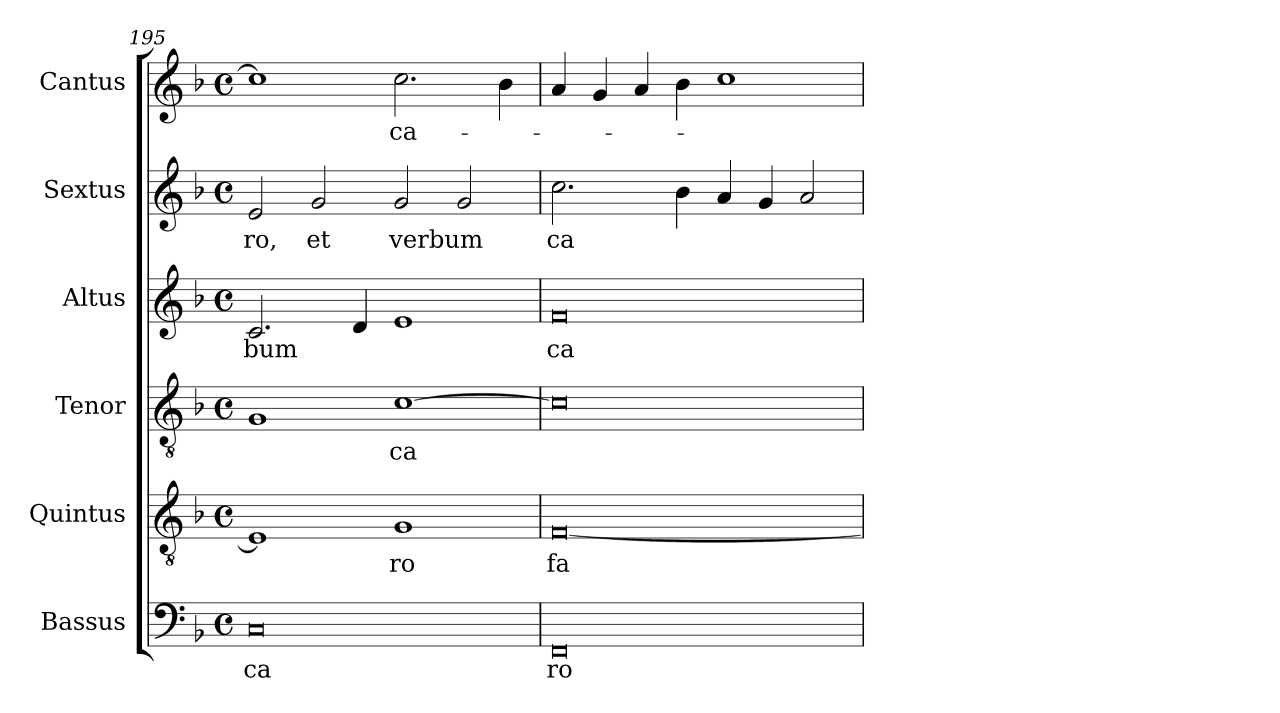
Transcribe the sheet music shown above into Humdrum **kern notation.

**kern	**text	**kern	**text	**kern	**text	**kern	**text	**kern	**text	**kern	**text
*part6	*part6	*part5	*part5	*part4	*part4	*part3	*part3	*part2	*part2	*part1	*part1
*staff6	*staff6	*staff5	*staff5	*staff4	*staff4	*staff3	*staff3	*staff2	*staff2	*staff1	*staff1
*I"Bassus	*	*I"Quintus	*	*I"Tenor	*	*I"Altus	*	*I"Sextus	*	*I"Cantus	*
*I'Bassus	*	*I'Quintus	*	*I'Tenor	*	*I'Altus	*	*I'Sextus	*	*I'Cantus	*
*clefF4	*	*clefGv2	*	*clefGv2	*	*clefG2	*	*clefG2	*	*clefG2	*
*k[b-]	*	*k[b-]	*	*k[b-]	*	*k[b-]	*	*k[b-]	*	*k[b-]	*
*F:	*	*F:	*	*F:	*	*F:	*	*F:	*	*F:	*
*M4/4	*	*M4/4	*	*M4/4	*	*M4/4	*	*M4/4	*	*M4/4	*
*met(c)	*	*met(c)	*	*met(c)	*	*met(c)	*	*met(c)	*	*met(c)	*
=195	=195	=195	=195	=195	=195	=195	=195	=195	=195	=195	=195
!	!LO:LY:b:cj	!	!	!	!	!	!LO:LY:b	!	!LO:LY:b:cj	!	!
0C	ca	1E]	.	1G	.	2.c/	bum	2e/	ro,	1cc]	.
!	!	!	!	!	!	!	!	!	!LO:LY:b:cj	!	!
.	.	.	.	.	.	.	.	2g/	et	.	.
.	.	.	.	.	.	4d/	.	.	.	.	.
!	!	!	!LO:LY:b:cj	!	!LO:LY:b:cj	!	!	!	!LO:LY:b	!	!LO:LY:b:cj
.	.	1G	-ro	[>1c	ca	1e	.	2g/	verbum	2.cc\	ca-
.	.	.	.	.	.	.	.	2g/	.	.	.
.	.	.	.	.	.	.	.	.	.	4b-\	.
=196	=196	=196	=196	=196	=196	=196	=196	=196	=196	=196	=196
!	!LO:LY:b:cj	!	!LO:LY:b:cj	!	!	!	!LO:LY:b:cj	!	!LO:LY:b:cj	!	!
0FF	ro	[<0F	fa-	0c]	.	0f	ca	2.cc\	ca	4a/	.
.	.	.	.	.	.	.	.	.	.	4g/	.
.	.	.	.	.	.	.	.	.	.	4a/	.
.	.	.	.	.	.	.	.	4b-\	.	4b-\	.
.	.	.	.	.	.	.	.	4a/	.	1cc	.
.	.	.	.	.	.	.	.	4g/	.	.	.
.	.	.	.	.	.	.	.	2a/	.	.	.
=	=	=	=	=	=	=	=	=	=	=	=
*-	*-	*-	*-	*-	*-	*-	*-	*-	*-	*-	*-
